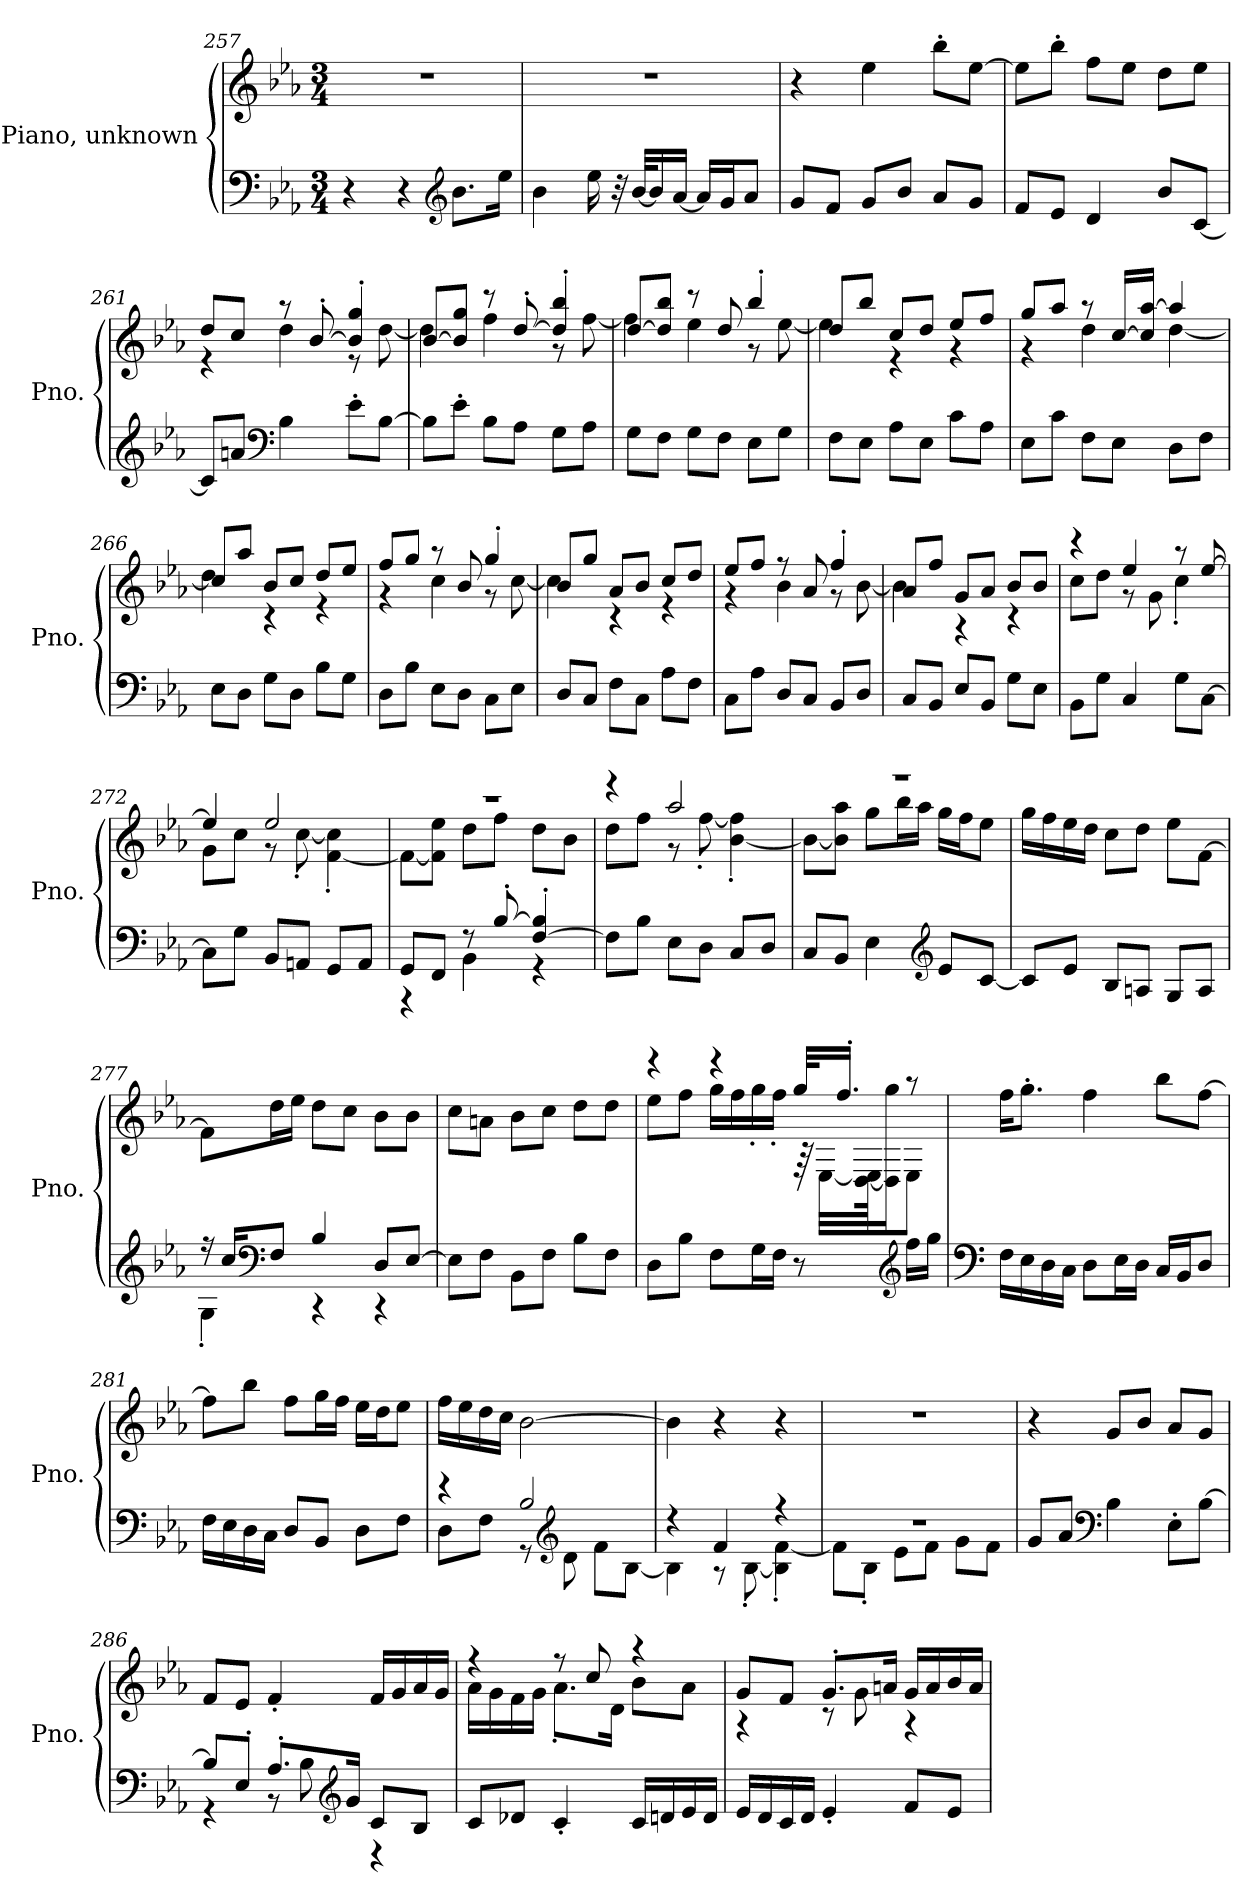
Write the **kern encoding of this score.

**kern	**kern
*part1	*part1
*staff2	*staff1
*I"Piano, unknown	*
*I'Pno.	*
*clefF4	*clefG2
*k[b-e-a-]	*k[b-e-a-]
*M3/4	*M3/4
=257	=257
4r	2.r
4r	.
*clefG2	*
8.b-\L	.
16ee-\Jk	.
=258	=258
4b-\	2.r
16ee-\	.
32r	.
[32b-/KLL	.
16b-/]	.
[16a-/JJ	.
16a-/LL]	.
16g/J	.
8a-/J	.
=259	=259
8g/L	4r
8f/J	.
8g/L	4ee-\
8b-/J	.
8a-/L	8bb-'\L
8g/J	[8ee-\J
!!LO:LB:g=z
=260	=260
8f/L	8ee-\L]
8e-/J	8bb-'\J
4d/	8ff\L
.	8ee-\J
8b-/L	8dd\L
[8c/J	8ee-\J
=261	=261
*	*^
8c/L]	8dd/L	4r
8an/J	8cc/J	.
*clefF4	*	*
4B-\	8r	4dd\
.	[8b-'/	.
8e-'\L	4b-/]' 4gg/'	8r
[8B-\J	.	[8dd\
=262	=262	=262
8B-\L]	[8b-/L	4dd\]
8e-'\J	8b-/] 8gg/J	.
8B-\L	8r	4ff\
8A-\J	[8dd'/	.
8G\L	4dd/]' 4bb-/'	8r
8A-\J	.	[8ff\
=263	=263	=263
8G\L	[8dd/L	4ff\]
8F\J	8dd/] 8bb-/J	.
8G\L	8r	4ee-\
8F\J	8dd/	.
8E-\L	4bb-'/	8r
8G\J	.	[8ee-\
=264	=264	=264
8F\L	8dd/L	4ee-\]
8E-\J	8bb-/J	.
8A-\L	8cc/L	4r
8E-\J	8dd/J	.
8c\L	8ee-/L	4r
8A-\J	8ff/J	.
!!LO:PB:g=z	!!
=265	=265	=265
8E-\L	8gg/L	4r
8c\J	8aa-/J	.
8F\L	8r	4dd\
8E-\J	[16cc/LL	.
.	16cc/] [16aa-/JJ	.
8D\L	4aa-/]	[4dd\
8F\J	.	.
=266	=266	=266
8E-\L	8cc/L	4dd\]
8D\J	8aa-/J	.
8G\L	8b-/L	4r
8D\J	8cc/J	.
8B-\L	8dd/L	4r
8G\J	8ee-/J	.
=267	=267	=267
8D\L	8ff/L	4r
8B-\J	8gg/J	.
8E-\L	8r	4cc\
8D\J	8b-/	.
8C\L	4gg'/	8r
8E-\J	.	[8cc\
=268	=268	=268
8D/L	8b-/L	4cc\]
8C/J	8gg/J	.
8F\L	8a-/L	4r
8C\J	8b-/J	.
8A-\L	8cc/L	4r
8F\J	8dd/J	.
=269	=269	=269
8C\L	8ee-/L	4r
8A-\J	8ff/J	.
8D/L	8r	4b-\
8C/J	8a-/	.
8BB-/L	4ff'/	8r
8D/J	.	[8b-\
!!LO:LB:g=z	!!
=270	=270	=270
8C/L	8a-/L	4b-\]
8BB-/J	8ff/J	.
8E-/L	8g/L	4r
8BB-/J	8a-/J	.
8G\L	8b-/L	4r
8E-\J	8b-/J	.
=271	=271	=271
8BB-\L	4r	8cc\L
8G\J	.	8dd\J
4C/	4ee-/	8r
.	.	8g\
8G\L	8r	4cc'\
[8C\J	[8ee-/	.
=272	=272	=272
8C\L]	4ee-/]	8g\L
8G\J	.	8cc\J
8BB-/L	2ee-/	8r
8AAn/J	.	[8cc'\
8GG/L	.	[4f\' 4cc\]'
8AA/J	.	.
=273	=273	=273
*^	*	*
8GG/L	4r	2.r	8f\L_
8FF/J	.	.	8f\] 8ee-\J
8r	4BB-\	.	8dd\L
[8B-'/	.	.	8ff\J
[4F/' 4B-/]'	4r	.	8dd\L
.	.	.	8b-\J
*v	*v	*	*
=274	=274	=274
8F\L]	4r	8dd\L
8B-\J	.	8ff\J
8E-\L	2aa-/	8r
8D\J	.	[8ff'\
8C/L	.	[4b-\' 4ff\]'
8D/J	.	.
!!LO:LB:g=z	!!
=275	=275	=275
8C/L	2.r	8b-\L_
8BB-/J	.	8b-\] 8aa-\J
4E-\	.	8gg\L
.	.	16bb-\L
.	.	16aa-\JJ
*clefG2	*	*
8e-/L	.	16gg\LL
.	.	16ff\J
[8c/J	.	8ee-\J
*	*v	*v
=276	=276
8c/L]	16gg\LL
.	16ff\
8e-/J	16ee-\
.	16dd\JJ
8B-/L	8cc\L
8An/J	8dd\J
8G/L	8ee-\L
8A/J	[8f\J
=277	=277
*^	*
16r	4G'\	8f\L]
16cc/KL	.	.
*clefF4	*	*
8F/J	.	16dd\L
.	.	16ee-\JJ
4B-/	4r	8dd\L
.	.	8cc\J
8D/L	4r	8b-\L
[8E-/J	.	8b-\J
*v	*v	*
=278	=278
8E-\L]	8cc\L
8F\J	8an\J
8BB-\L	8b-\L
8F\J	8cc\J
8B-\L	8dd\L
8F\J	8dd\J
!!LO:LB:g=z
=279	=279
*	*^
8D\L	4r	8ee-\L
8B-\J	.	8ff\J
8F\L	4r	16gg\LL
.	.	16ff\
16G\L	.	16gg'\
16F\JJ	.	16ff'\JJ
8r	32gg/KLL	64r
.	.	[32E-\LLL
.	16.ff'/JJ	.
.	.	[64D\ 64E-\]JK
.	.	16D\] 16gg\J
*clefG2	*	*
16ff\LL	8r	8E-\J
16gg\JJ	.	.
*	*v	*v
=280	=280
*clefF4	*
16F\LL	16ff\KL
16E-\	8.gg'\J
16D\	.
16C\JJ	.
8D\L	4ff\
16E-\L	.
16D\JJ	.
16C/LL	8bb-\L
16BB-/J	.
8D/J	[8ff\J
=281	=281
16F\LL	8ff\L]
16E-\	.
16D\	8bb-\J
16C\JJ	.
8D/L	8ff\L
8BB-/J	16gg\L
.	16ff\JJ
8D\L	16ee-\LL
.	16dd\J
8F\J	8ee-\J
!!LO:LB:g=z
=282	=282
*^	*
4r	8D\L	16ff\LL
.	.	16ee-\
.	8F\J	16dd\
.	.	16cc\JJ
2B-/	8r	[2b-\
*clefG2	*	*
.	8d\	.
.	8f\L	.
.	[8B-\J	.
=283	=283	=283
4r	4B-\]	4b-\]
4f/	8r	4r
.	[8B-'\	.
4r	4B-\]' [4f\'	4r
=284	=284	=284
2.r	8f\L]	2.r
.	8B-'\J	.
.	8e-\L	.
.	8f\J	.
.	8g\L	.
.	8f\J	.
*v	*v	*
=285	=285
8g/L	4r
8a-/J	.
*clefF4	*
4B-\	8g/L
.	8b-/J
8E-'\L	8a-/L
[8B-\J	8g/J
=286	=286
*^	*
8B-/L]	4r	8f/L
8E-'/J	.	8e-/J
8.A-'/L	8r	4f'/
.	8B-\	.
*clefG2	*	*
16g/Jk	.	.
8c/L	4r	16f/LL
.	.	16g/
8B-/J	.	16a-/
.	.	16g/JJ
*v	*v	*
!!LO:LB:g=z
=287	=287
*	*^
8c/L	4r	16a-\LL
.	.	16g\
8d-X/J	.	16f\
.	.	16g\JJ
4c'/	8r	8.a-'\L
.	8cc/	.
.	.	16d\Jk
16c/LL	4r	8b-\L
16dn/	.	.
16e-/	.	8a-\J
16d/JJ	.	.
=288	=288	=288
16e-/LL	8g/L	4r
16d/	.	.
16c/	8f/J	.
16d/JJ	.	.
4e-'/	8.g'/L	8r
.	.	8g\
.	16an/Jk	.
8f/L	16g/LL	4r
.	16a/	.
8e-/J	16b-/	.
.	16a/JJ	.
*	*v	*v
=	=
*-	*-
